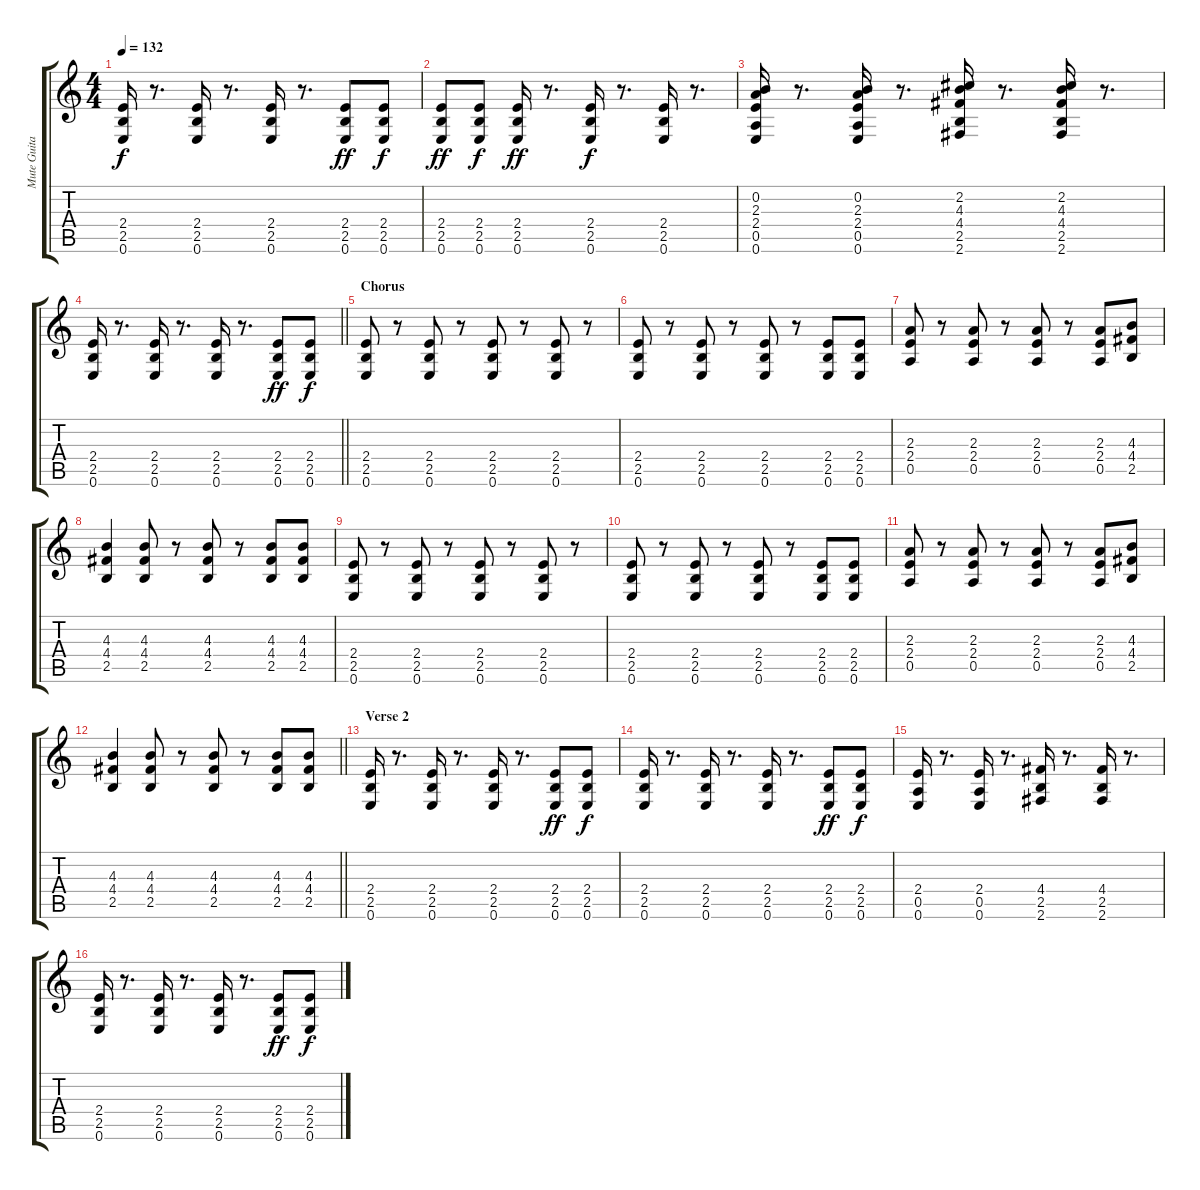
\track ("Mute Guitar" "Mute Guita") {instrument electricguitarmuted}
\staff {score tabs}
\tuning (E4 B3 G3 D3 A2 E2) {hide}
\ts (4 4)
\tempo 132
\clef g2
\ks c
(2.4 2.5 0.6).16{dy f} r.8{d} (2.4 2.5 0.6).16 r.8{d} (2.4 2.5 0.6).16 r.8{d} (2.4 2.5 0.6).8{dy ff} (2.4 2.5 0.6).8{dy f} |
(2.4 2.5 0.6).8{dy ff} (2.4 2.5 0.6).8{dy f} (2.4 2.5 0.6).16{dy ff} r.8{d} (2.4 2.5 0.6).16{dy f} r.8{d} (2.4 2.5 0.6).16 r.8{d} |
(0.2 2.3 2.4 0.5 0.6).16 r.8{d} (0.2 2.3 2.4 0.5 0.6).16 r.8{d} (2.2 4.3 4.4 2.5 2.6).16 r.8{d} (2.2 4.3 4.4 2.5 2.6).16 r.8{d} |
\barLineRight lightlight
(2.4 2.5 0.6).16 r.8{d} (2.4 2.5 0.6).16 r.8{d} (2.4 2.5 0.6).16 r.8{d} (2.4 2.5 0.6).8{dy ff} (2.4 2.5 0.6).8{dy f} |
\section ("" "Chorus")
(2.4 2.5 0.6).8 r.8 (2.4 2.5 0.6).8 r.8 (2.4 2.5 0.6).8 r.8 (2.4 2.5 0.6).8 r.8 |
(2.4 2.5 0.6).8 r.8 (2.4 2.5 0.6).8 r.8 (2.4 2.5 0.6).8 r.8 (2.4 2.5 0.6).8 (2.4 2.5 0.6).8 |
(2.3 2.4 0.5).8 r.8 (2.3 2.4 0.5).8 r.8 (2.3 2.4 0.5).8 r.8 (2.3 2.4 0.5).8 (4.3 4.4 2.5).8 |
(4.3 4.4 2.5).4 (4.3 4.4 2.5).8 r.8 (4.3 4.4 2.5).8 r.8 (4.3 4.4 2.5).8 (4.3 4.4 2.5).8 |
(2.4 2.5 0.6).8 r.8 (2.4 2.5 0.6).8 r.8 (2.4 2.5 0.6).8 r.8 (2.4 2.5 0.6).8 r.8 |
(2.4 2.5 0.6).8 r.8 (2.4 2.5 0.6).8 r.8 (2.4 2.5 0.6).8 r.8 (2.4 2.5 0.6).8 (2.4 2.5 0.6).8 |
(2.3 2.4 0.5).8 r.8 (2.3 2.4 0.5).8 r.8 (2.3 2.4 0.5).8 r.8 (2.3 2.4 0.5).8 (4.3 4.4 2.5).8 |
\barLineRight lightlight
(4.3 4.4 2.5).4 (4.3 4.4 2.5).8 r.8 (4.3 4.4 2.5).8 r.8 (4.3 4.4 2.5).8 (4.3 4.4 2.5).8 |
\section ("" "Verse 2")
(2.4 2.5 0.6).16 r.8{d} (2.4 2.5 0.6).16 r.8{d} (2.4 2.5 0.6).16 r.8{d} (2.4 2.5 0.6).8{dy ff} (2.4 2.5 0.6).8{dy f} |
(2.4 2.5 0.6).16 r.8{d} (2.4 2.5 0.6).16 r.8{d} (2.4 2.5 0.6).16 r.8{d} (2.4 2.5 0.6).8{dy ff} (2.4 2.5 0.6).8{dy f} |
(2.4 0.5 0.6).16 r.8{d} (2.4 0.5 0.6).16 r.8{d} (4.4 2.5 2.6).16 r.8{d} (4.4 2.5 2.6).16 r.8{d} |
(2.4 2.5 0.6).16 r.8{d} (2.4 2.5 0.6).16 r.8{d} (2.4 2.5 0.6).16 r.8{d} (2.4 2.5 0.6).8{dy ff} (2.4 2.5 0.6).8{dy f}
